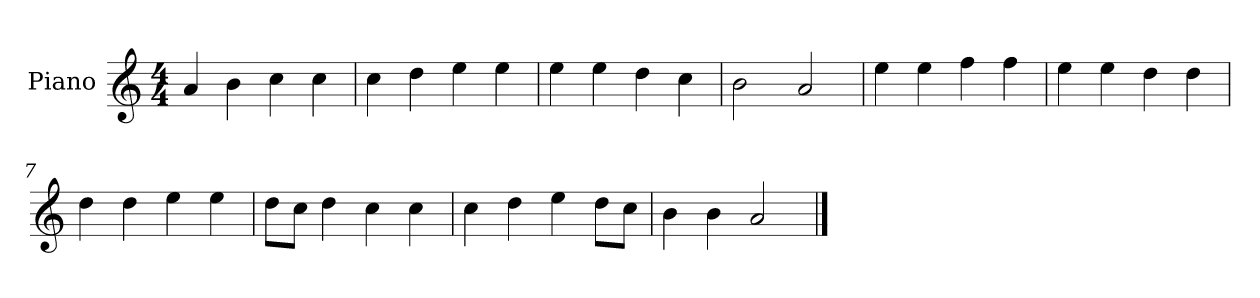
**kern
*part1
*staff1
*I"Piano
*I'Pno
*clefG2
*k[]
*M4/4
=1
4a/
4b\
4cc\
4cc\
=2
4cc\
4dd\
4ee\
4ee\
=3
4ee\
4ee\
4dd\
4cc\
=4
2b\
2a/
=5
4ee\
4ee\
4ff\
4ff\
=6
4ee\
4ee\
4dd\
4dd\
=7
4dd\
4dd\
4ee\
4ee\
=8
8dd\L
8cc\J
4dd\
4cc\
4cc\
=9
4cc\
4dd\
4ee\
8dd\L
8cc\J
=10
4b\
4b\
2a/
==
*-
